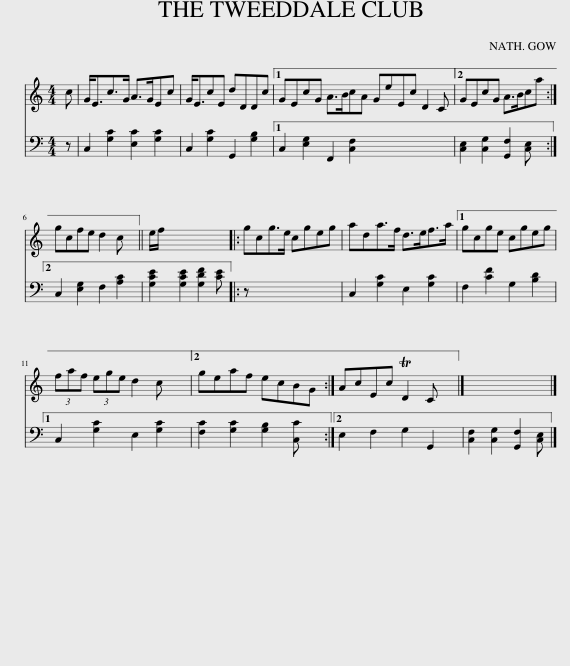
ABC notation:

X:1
%%score 1 2
L:1/8
M:4/4
I:linebreak $
K:C
V:1 treble
V:2 bass
V:1
 c | G<Ec>G A>GEc | G<EcE dDDc |1 GEcG A>BcA GeEc D2 C ||2 GEcG A>Bca :|2$ %5
 gcfe d2 c x || e/f/ x6 |: gcg>e cgeg | ada>f d>ef>a |1 gcge cgeg |1$ %10
 (3faf (3ege d2 c x ||2 geaf ecBG :|2 AcEc TD2 C x |] x7 |] %14
V:2
 z | C,2 [G,C]2 [E,C]2 [G,C]2 | C,2 [G,C]2 G,,2 [G,B,]2 |1 C,2 [E,G,]2 F,,2 [C,F,]2 x7 ||2 [C,E,]2 [C,G,]2 [G,,F,]2 [C,E,] x :|2$ %5
 C,2 [E,G,]2 F,2 [A,C]2 || [G,CE]2 [G,CE]2 [G,DF]2 [CE] |: z x7 | C,2 [G,C]2 E,2 [G,C]2 |1 F,2 [CF]2 G,2 [B,D]2 |1$ %10
 C,2 [G,C]2 E,2 [G,C]2 ||2 [F,C]2 [G,C]2 [G,B,]2 [C,C] x :|2 E,2 F,2 G,2 G,,2 |] [C,F,]2 [C,G,]2 [G,,F,]2 [C,E,] |] %14
